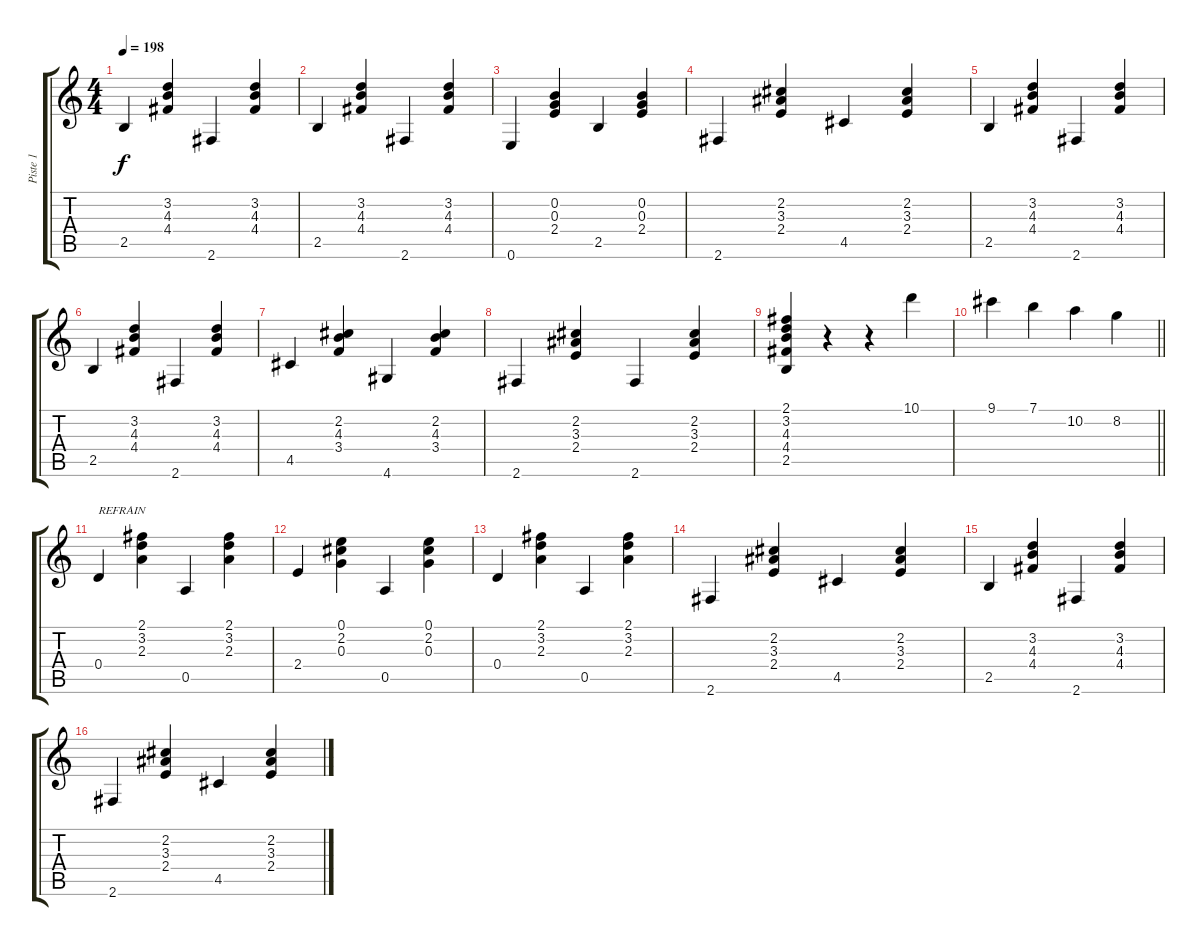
\track ("Piste 1" "Piste 1") {instrument acousticguitarnylon}
\staff {score tabs}
\tuning (E4 B3 G3 D3 A2 E2) {hide}
\ts (4 4)
\tempo 198
\clef g2
\ks c
2.5.4{dy f} (3.2 4.3 4.4).4 2.6.4 (3.2 4.3 4.4).4 |
2.5.4 (3.2 4.3 4.4).4 2.6.4 (3.2 4.3 4.4).4 |
0.6.4 (0.2 0.3 2.4).4 2.5.4 (0.2 0.3 2.4).4 |
2.6.4 (2.2 3.3 2.4).4 4.5.4 (2.2 3.3 2.4).4 |
2.5.4 (3.2 4.3 4.4).4 2.6.4 (3.2 4.3 4.4).4 |
2.5.4 (3.2 4.3 4.4).4 2.6.4 (3.2 4.3 4.4).4 |
4.5.4 (2.2 4.3 3.4).4 4.6.4 (2.2 4.3 3.4).4 |
2.6.4 (2.2 3.3 2.4).4 2.6.4 (2.2 3.3 2.4).4 |
(2.1 3.2 4.3 4.4 2.5).4 r.4 r.4 10.1.4 |
\barLineRight lightlight
9.1.4 7.1.4 10.2.4 8.2.4 |
0.4.4{txt "REFRAIN"} (2.1 3.2 2.3).4 0.5.4 (2.1 3.2 2.3).4 |
2.4.4 (0.1 2.2 0.3).4 0.5.4 (0.1 2.2 0.3).4 |
0.4.4 (2.1 3.2 2.3).4 0.5.4 (2.1 3.2 2.3).4 |
2.6.4 (2.2 3.3 2.4).4 4.5.4 (2.2 3.3 2.4).4 |
2.5.4 (3.2 4.3 4.4).4 2.6.4 (3.2 4.3 4.4).4 |
2.6.4 (2.2 3.3 2.4).4 4.5.4 (2.2 3.3 2.4).4
